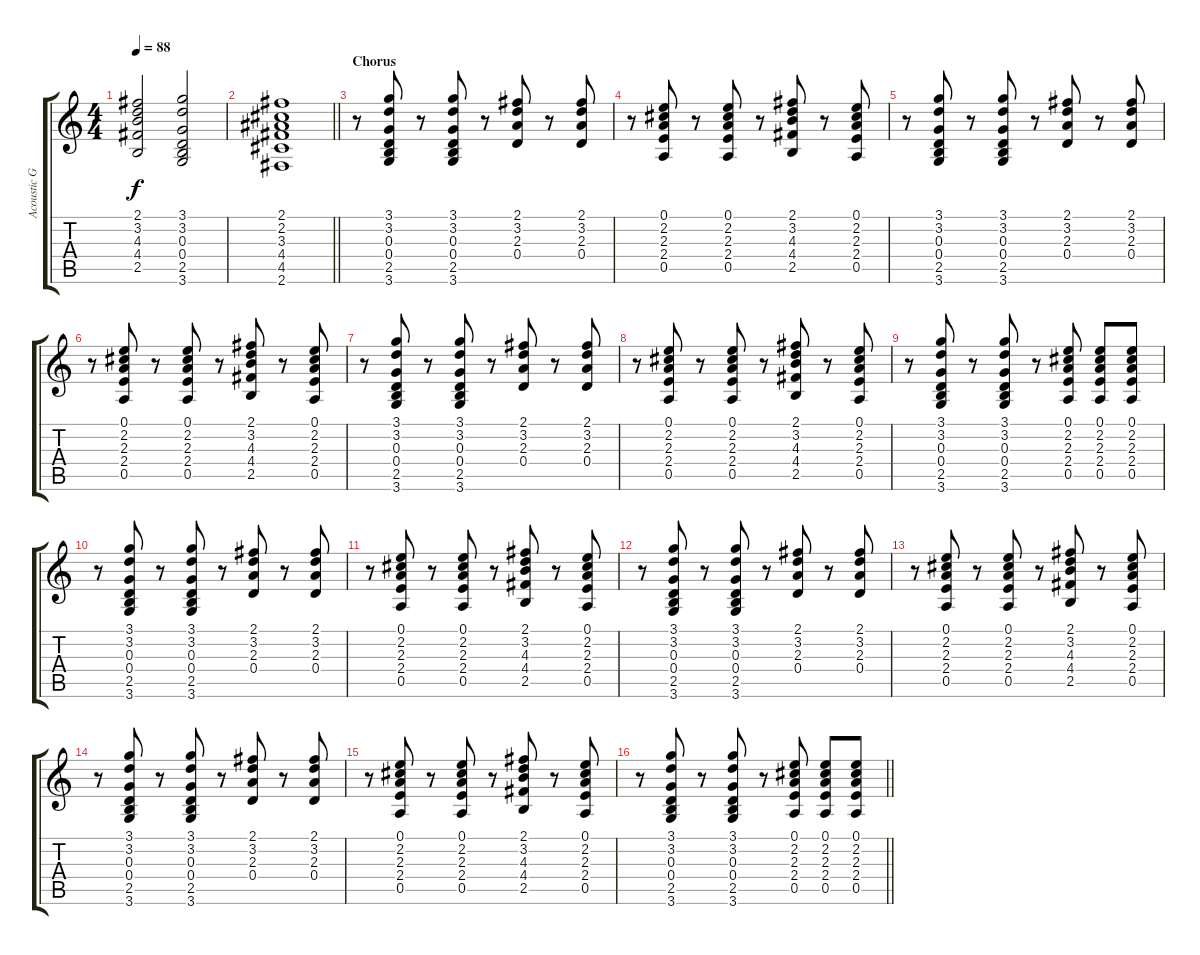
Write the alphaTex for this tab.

\track ("Acoustic Guitar 2" "Acoustic G") {instrument acousticguitarsteel}
\staff {score tabs}
\tuning (E4 B3 G3 D3 A2 E2) {hide}
\ts (4 4)
\tempo 88
\clef g2
\ks c
(2.1 3.2 4.3 4.4 2.5).2{dy f} (3.1 3.2 0.3 0.4 2.5 3.6).2 |
\barLineRight lightlight
(2.1 2.2 3.3 4.4 4.5 2.6).1 |
\section ("" "Chorus")
r.8 (3.1 3.2 0.3 0.4 2.5 3.6).8 r.8 (3.1 3.2 0.3 0.4 2.5 3.6).8 r.8 (2.1 3.2 2.3 0.4).8 r.8 (2.1 3.2 2.3 0.4).8 |
r.8 (0.1 2.2 2.3 2.4 0.5).8 r.8 (0.1 2.2 2.3 2.4 0.5).8 r.8 (2.1 3.2 4.3 4.4 2.5).8 r.8 (0.1 2.2 2.3 2.4 0.5).8 |
r.8 (3.1 3.2 0.3 0.4 2.5 3.6).8 r.8 (3.1 3.2 0.3 0.4 2.5 3.6).8 r.8 (2.1 3.2 2.3 0.4).8 r.8 (2.1 3.2 2.3 0.4).8 |
r.8 (0.1 2.2 2.3 2.4 0.5).8 r.8 (0.1 2.2 2.3 2.4 0.5).8 r.8 (2.1 3.2 4.3 4.4 2.5).8 r.8 (0.1 2.2 2.3 2.4 0.5).8 |
r.8 (3.1 3.2 0.3 0.4 2.5 3.6).8 r.8 (3.1 3.2 0.3 0.4 2.5 3.6).8 r.8 (2.1 3.2 2.3 0.4).8 r.8 (2.1 3.2 2.3 0.4).8 |
r.8 (0.1 2.2 2.3 2.4 0.5).8 r.8 (0.1 2.2 2.3 2.4 0.5).8 r.8 (2.1 3.2 4.3 4.4 2.5).8 r.8 (0.1 2.2 2.3 2.4 0.5).8 |
r.8 (3.1 3.2 0.3 0.4 2.5 3.6).8 r.8 (3.1 3.2 0.3 0.4 2.5 3.6).8 r.8 (0.1 2.2 2.3 2.4 0.5).8 (0.1 2.2 2.3 2.4 0.5).8 (0.1 2.2 2.3 2.4 0.5).8 |
r.8 (3.1 3.2 0.3 0.4 2.5 3.6).8 r.8 (3.1 3.2 0.3 0.4 2.5 3.6).8 r.8 (2.1 3.2 2.3 0.4).8 r.8 (2.1 3.2 2.3 0.4).8 |
r.8 (0.1 2.2 2.3 2.4 0.5).8 r.8 (0.1 2.2 2.3 2.4 0.5).8 r.8 (2.1 3.2 4.3 4.4 2.5).8 r.8 (0.1 2.2 2.3 2.4 0.5).8 |
r.8 (3.1 3.2 0.3 0.4 2.5 3.6).8 r.8 (3.1 3.2 0.3 0.4 2.5 3.6).8 r.8 (2.1 3.2 2.3 0.4).8 r.8 (2.1 3.2 2.3 0.4).8 |
r.8 (0.1 2.2 2.3 2.4 0.5).8 r.8 (0.1 2.2 2.3 2.4 0.5).8 r.8 (2.1 3.2 4.3 4.4 2.5).8 r.8 (0.1 2.2 2.3 2.4 0.5).8 |
r.8 (3.1 3.2 0.3 0.4 2.5 3.6).8 r.8 (3.1 3.2 0.3 0.4 2.5 3.6).8 r.8 (2.1 3.2 2.3 0.4).8 r.8 (2.1 3.2 2.3 0.4).8 |
r.8 (0.1 2.2 2.3 2.4 0.5).8 r.8 (0.1 2.2 2.3 2.4 0.5).8 r.8 (2.1 3.2 4.3 4.4 2.5).8 r.8 (0.1 2.2 2.3 2.4 0.5).8 |
\barLineRight lightlight
r.8 (3.1 3.2 0.3 0.4 2.5 3.6).8 r.8 (3.1 3.2 0.3 0.4 2.5 3.6).8 r.8 (0.1 2.2 2.3 2.4 0.5).8 (0.1 2.2 2.3 2.4 0.5).8 (0.1 2.2 2.3 2.4 0.5).8
